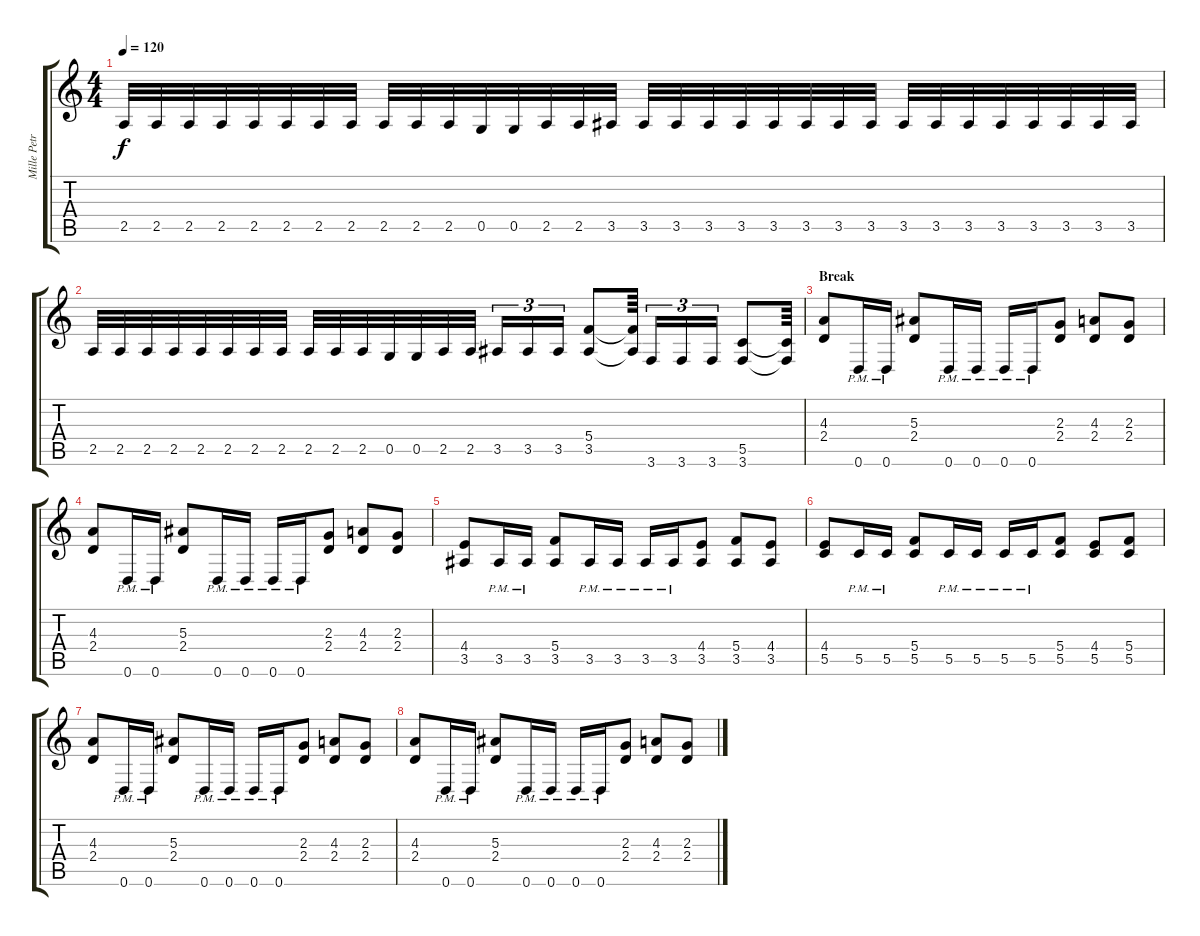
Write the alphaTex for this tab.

\track ("Mille Petrozza" "Mille Petr") {instrument distortionguitar}
\staff {score tabs}
\tuning (D4 A3 F3 C3 G2 D2) {hide}
\ts (4 4)
\tempo 120
\clef g2
\ks c
2.5.32{dy f} 2.5.32 2.5.32 2.5.32 2.5.32 2.5.32 2.5.32 2.5.32 2.5.32 2.5.32 2.5.32 0.5.32 0.5.32 2.5.32 2.5.32 3.5.32 3.5.32 3.5.32 3.5.32 3.5.32 3.5.32 3.5.32 3.5.32 3.5.32 3.5.32 3.5.32 3.5.32 3.5.32 3.5.32 3.5.32 3.5.32 3.5.32 |
2.5.32 2.5.32 2.5.32 2.5.32 2.5.32 2.5.32 2.5.32 2.5.32 2.5.32 2.5.32 2.5.32 0.5.32 0.5.32 2.5.32 2.5.32 3.5.16{tu (3 2)} 3.5.16{tu (3 2)} 3.5.16{tu (3 2)} (5.4 3.5).8 (5.4{t} 3.5{t}).64 3.6.16{tu (3 2)} 3.6.16{tu (3 2)} 3.6.16{tu (3 2)} (5.5 3.6).8 (5.5{t} 3.6{t}).64 |
\section ("" "Break")
(4.3 2.4).8 0.6{pm}.16 0.6{pm}.16 (5.3 2.4).8 0.6{pm}.16 0.6{pm}.16 0.6{pm}.16 0.6{pm}.16 (2.3 2.4).8 (4.3 2.4).8 (2.3 2.4).8 |
(4.3 2.4).8 0.6{pm}.16 0.6{pm}.16 (5.3 2.4).8 0.6{pm}.16 0.6{pm}.16 0.6{pm}.16 0.6{pm}.16 (2.3 2.4).8 (4.3 2.4).8 (2.3 2.4).8 |
(4.4 3.5).8 3.5{pm}.16 3.5{pm}.16 (5.4 3.5).8 3.5{pm}.16 3.5{pm}.16 3.5{pm}.16 3.5{pm}.16 (4.4 3.5).8 (5.4 3.5).8 (4.4 3.5).8 |
(4.4 5.5).8 5.5{pm}.16 5.5{pm}.16 (5.4 5.5).8 5.5{pm}.16 5.5{pm}.16 5.5{pm}.16 5.5{pm}.16 (5.4 5.5).8 (4.4 5.5).8 (5.4 5.5).8 |
(4.3 2.4).8 0.6{pm}.16 0.6{pm}.16 (5.3 2.4).8 0.6{pm}.16 0.6{pm}.16 0.6{pm}.16 0.6{pm}.16 (2.3 2.4).8 (4.3 2.4).8 (2.3 2.4).8 |
(4.3 2.4).8 0.6{pm}.16 0.6{pm}.16 (5.3 2.4).8 0.6{pm}.16 0.6{pm}.16 0.6{pm}.16 0.6{pm}.16 (2.3 2.4).8 (4.3 2.4).8 (2.3 2.4).8
